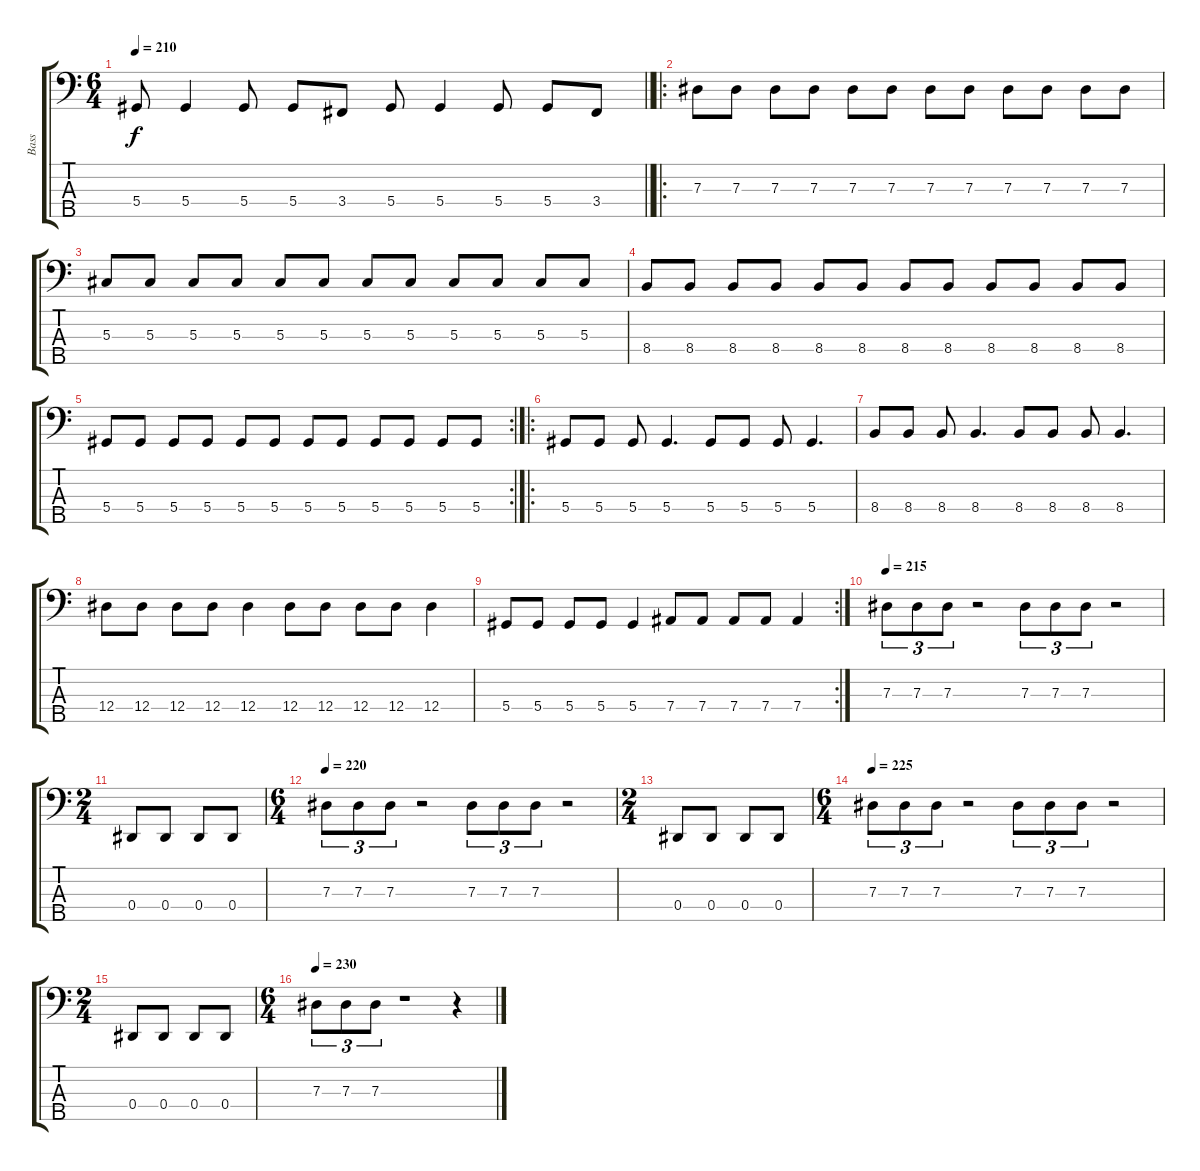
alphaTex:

\track ("Bass" "Bass") {instrument electricbassfinger}
\staff {score tabs}
\tuning (Gb2 Db2 Ab1 Eb1 Bb0) {hide}
\ts (6 4)
\tempo 210
\clef f4
\barLineRight lightlight
\ks c
5.4.8{dy f} 5.4.4 5.4.8 5.4.8 3.4.8 5.4.8 5.4.4 5.4.8 5.4.8 3.4.8 |
\ro
\section ("" "")
7.3.8 7.3.8 7.3.8 7.3.8 7.3.8 7.3.8 7.3.8 7.3.8 7.3.8 7.3.8 7.3.8 7.3.8 |
5.3.8 5.3.8 5.3.8 5.3.8 5.3.8 5.3.8 5.3.8 5.3.8 5.3.8 5.3.8 5.3.8 5.3.8 |
8.4.8 8.4.8 8.4.8 8.4.8 8.4.8 8.4.8 8.4.8 8.4.8 8.4.8 8.4.8 8.4.8 8.4.8 |
\rc 2
5.4.8 5.4.8 5.4.8 5.4.8 5.4.8 5.4.8 5.4.8 5.4.8 5.4.8 5.4.8 5.4.8 5.4.8 |
\ro
5.4.8 5.4.8 5.4.8 5.4.4{d} 5.4.8 5.4.8 5.4.8 5.4.4{d} |
8.4.8 8.4.8 8.4.8 8.4.4{d} 8.4.8 8.4.8 8.4.8 8.4.4{d} |
12.4.8 12.4.8 12.4.8 12.4.8 12.4.4 12.4.8 12.4.8 12.4.8 12.4.8 12.4.4 |
\rc 2
5.4.8 5.4.8 5.4.8 5.4.8 5.4.4 7.4.8 7.4.8 7.4.8 7.4.8 7.4.4 |
\tempo 215
7.3.8{tu (3 2)} 7.3.8{tu (3 2)} 7.3.8{tu (3 2)} r.2 7.3.8{tu (3 2)} 7.3.8{tu (3 2)} 7.3.8{tu (3 2)} r.2 |
\ts (2 4)
0.4.8 0.4.8 0.4.8 0.4.8 |
\ts (6 4)
\tempo 220
7.3.8{tu (3 2)} 7.3.8{tu (3 2)} 7.3.8{tu (3 2)} r.2 7.3.8{tu (3 2)} 7.3.8{tu (3 2)} 7.3.8{tu (3 2)} r.2 |
\ts (2 4)
0.4.8 0.4.8 0.4.8 0.4.8 |
\ts (6 4)
\tempo 225
7.3.8{tu (3 2)} 7.3.8{tu (3 2)} 7.3.8{tu (3 2)} r.2 7.3.8{tu (3 2)} 7.3.8{tu (3 2)} 7.3.8{tu (3 2)} r.2 |
\ts (2 4)
0.4.8 0.4.8 0.4.8 0.4.8 |
\ts (6 4)
\tempo 230
7.3.8{tu (3 2)} 7.3.8{tu (3 2)} 7.3.8{tu (3 2)} r.1 r.4
